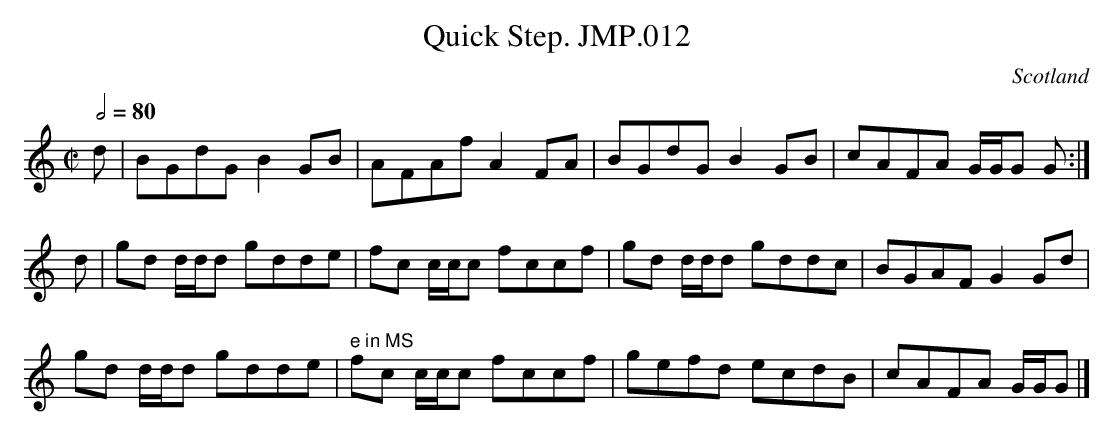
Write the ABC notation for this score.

X:1
T:Quick Step. JMP.012
M:C|
L:1/8
Q:1/2=80
O:Scotland
notC:"15"
K:C major
d | BGdG B2 GB | AFAf A2 FA | BGdG B2 GB | cAFA G/G/G G :|!
d | gd d/d/d gdde | fc c/c/c fccf | gd d/d/d gddc | BGAF G2 Gd | !
gd d/d/d gdde | " e in MS"fc c/c/c fccf | gefd ecdB | cAFA G/G/G |]
